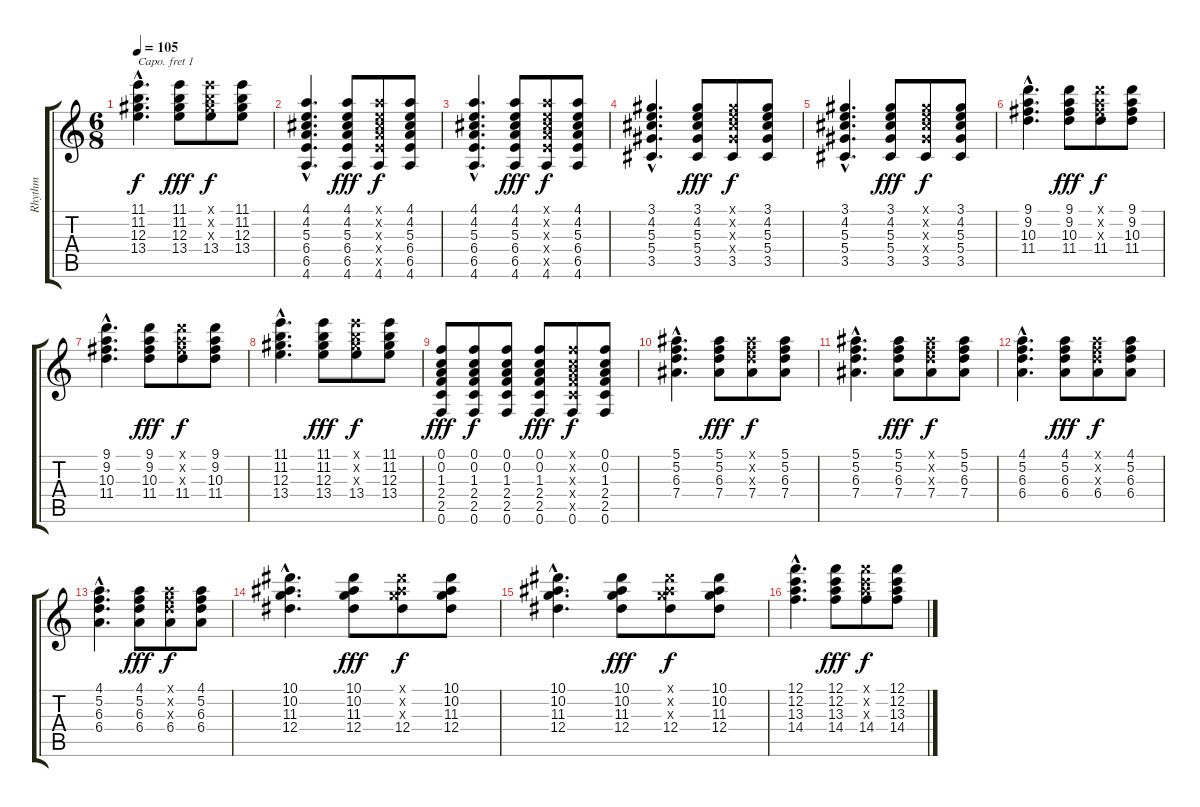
\track ("Rhythm" "Rhythm") {instrument acousticguitarnylon}
\staff {score tabs}
\capo 1
\tuning (E4 B3 G3 D3 A2 E2) {hide}
\ts (6 8)
\tempo 105
\clef g2
\ks c
(11.1{hac} 11.2{hac} 12.3{hac} 13.4{hac}).4{d dy f} (11.1 11.2 12.3 13.4).8{dy fff} (11.1{x} 11.2{x} 12.3{x} 13.4).8{dy f} (11.1 11.2 12.3 13.4).8 |
(4.1{hac} 4.2{hac} 5.3{hac} 6.4{hac} 6.5{hac} 4.6{hac}).4{d} (4.1 4.2 5.3 6.4 6.5 4.6).8{dy fff} (4.1{x} 4.2{x} 5.3{x} 6.4{x} 6.5{x} 4.6).8{dy f} (4.1 4.2 5.3 6.4 6.5 4.6).8 |
(4.1{hac} 4.2{hac} 5.3{hac} 6.4{hac} 6.5{hac} 4.6{hac}).4{d} (4.1 4.2 5.3 6.4 6.5 4.6).8{dy fff} (4.1{x} 4.2{x} 5.3{x} 6.4{x} 6.5{x} 4.6).8{dy f} (4.1 4.2 5.3 6.4 6.5 4.6).8 |
(3.1{hac} 4.2{hac} 5.3{hac} 5.4{hac} 3.5{hac}).4{d} (3.1 4.2 5.3 5.4 3.5).8{dy fff} (3.1{x} 4.2{x} 5.3{x} 5.4{x} 3.5).8{dy f} (3.1 4.2 5.3 5.4 3.5).8 |
(3.1{hac} 4.2{hac} 5.3{hac} 5.4{hac} 3.5{hac}).4{d} (3.1 4.2 5.3 5.4 3.5).8{dy fff} (3.1{x} 4.2{x} 5.3{x} 5.4{x} 3.5).8{dy f} (3.1 4.2 5.3 5.4 3.5).8 |
(9.1{hac} 9.2{hac} 10.3{hac} 11.4{hac}).4{d} (9.1 9.2 10.3 11.4).8{dy fff} (9.1{x} 9.2{x} 10.3{x} 11.4).8{dy f} (9.1 9.2 10.3 11.4).8 |
(9.1{hac} 9.2{hac} 10.3{hac} 11.4{hac}).4{d} (9.1 9.2 10.3 11.4).8{dy fff} (9.1{x} 9.2{x} 10.3{x} 11.4).8{dy f} (9.1 9.2 10.3 11.4).8 |
(11.1{hac} 11.2{hac} 12.3{hac} 13.4{hac}).4{d} (11.1 11.2 12.3 13.4).8{dy fff} (11.1{x} 11.2{x} 12.3{x} 13.4).8{dy f} (11.1 11.2 12.3 13.4).8 |
(0.1 0.2 1.3 2.4 2.5 0.6).8{dy fff} (0.1 0.2 1.3 2.4 2.5 0.6).8{dy f} (0.1 0.2 1.3 2.4 2.5 0.6).8 (0.1 0.2 1.3 2.4 2.5 0.6).8{dy fff} (0.1{x} 0.2{x} 1.3{x} 2.4{x} 2.5{x} 0.6).8{dy f} (0.1 0.2 1.3 2.4 2.5 0.6).8 |
(5.1{hac} 5.2{hac} 6.3{hac} 7.4{hac}).4{d} (5.1 5.2 6.3 7.4).8{dy fff} (5.1{x} 5.2{x} 6.3{x} 7.4).8{dy f} (5.1 5.2 6.3 7.4).8 |
(5.1{hac} 5.2{hac} 6.3{hac} 7.4{hac}).4{d} (5.1 5.2 6.3 7.4).8{dy fff} (5.1{x} 5.2{x} 6.3{x} 7.4).8{dy f} (5.1 5.2 6.3 7.4).8 |
(4.1{hac} 5.2{hac} 6.3{hac} 6.4{hac}).4{d} (4.1 5.2 6.3 6.4).8{dy fff} (4.1{x} 5.2{x} 6.3{x} 6.4).8{dy f} (4.1 5.2 6.3 6.4).8 |
(4.1{hac} 5.2{hac} 6.3{hac} 6.4{hac}).4{d} (4.1 5.2 6.3 6.4).8{dy fff} (4.1{x} 5.2{x} 6.3{x} 6.4).8{dy f} (4.1 5.2 6.3 6.4).8 |
(10.1{hac} 10.2{hac} 11.3{hac} 12.4{hac}).4{d} (10.1 10.2 11.3 12.4).8{dy fff} (10.1{x} 10.2{x} 11.3{x} 12.4).8{dy f} (10.1 10.2 11.3 12.4).8 |
(10.1{hac} 10.2{hac} 11.3{hac} 12.4{hac}).4{d} (10.1 10.2 11.3 12.4).8{dy fff} (10.1{x} 10.2{x} 11.3{x} 12.4).8{dy f} (10.1 10.2 11.3 12.4).8 |
(12.1{hac} 12.2{hac} 13.3{hac} 14.4{hac}).4{d} (12.1 12.2 13.3 14.4).8{dy fff} (12.1{x} 12.2{x} 13.3{x} 14.4).8{dy f} (12.1 12.2 13.3 14.4).8
